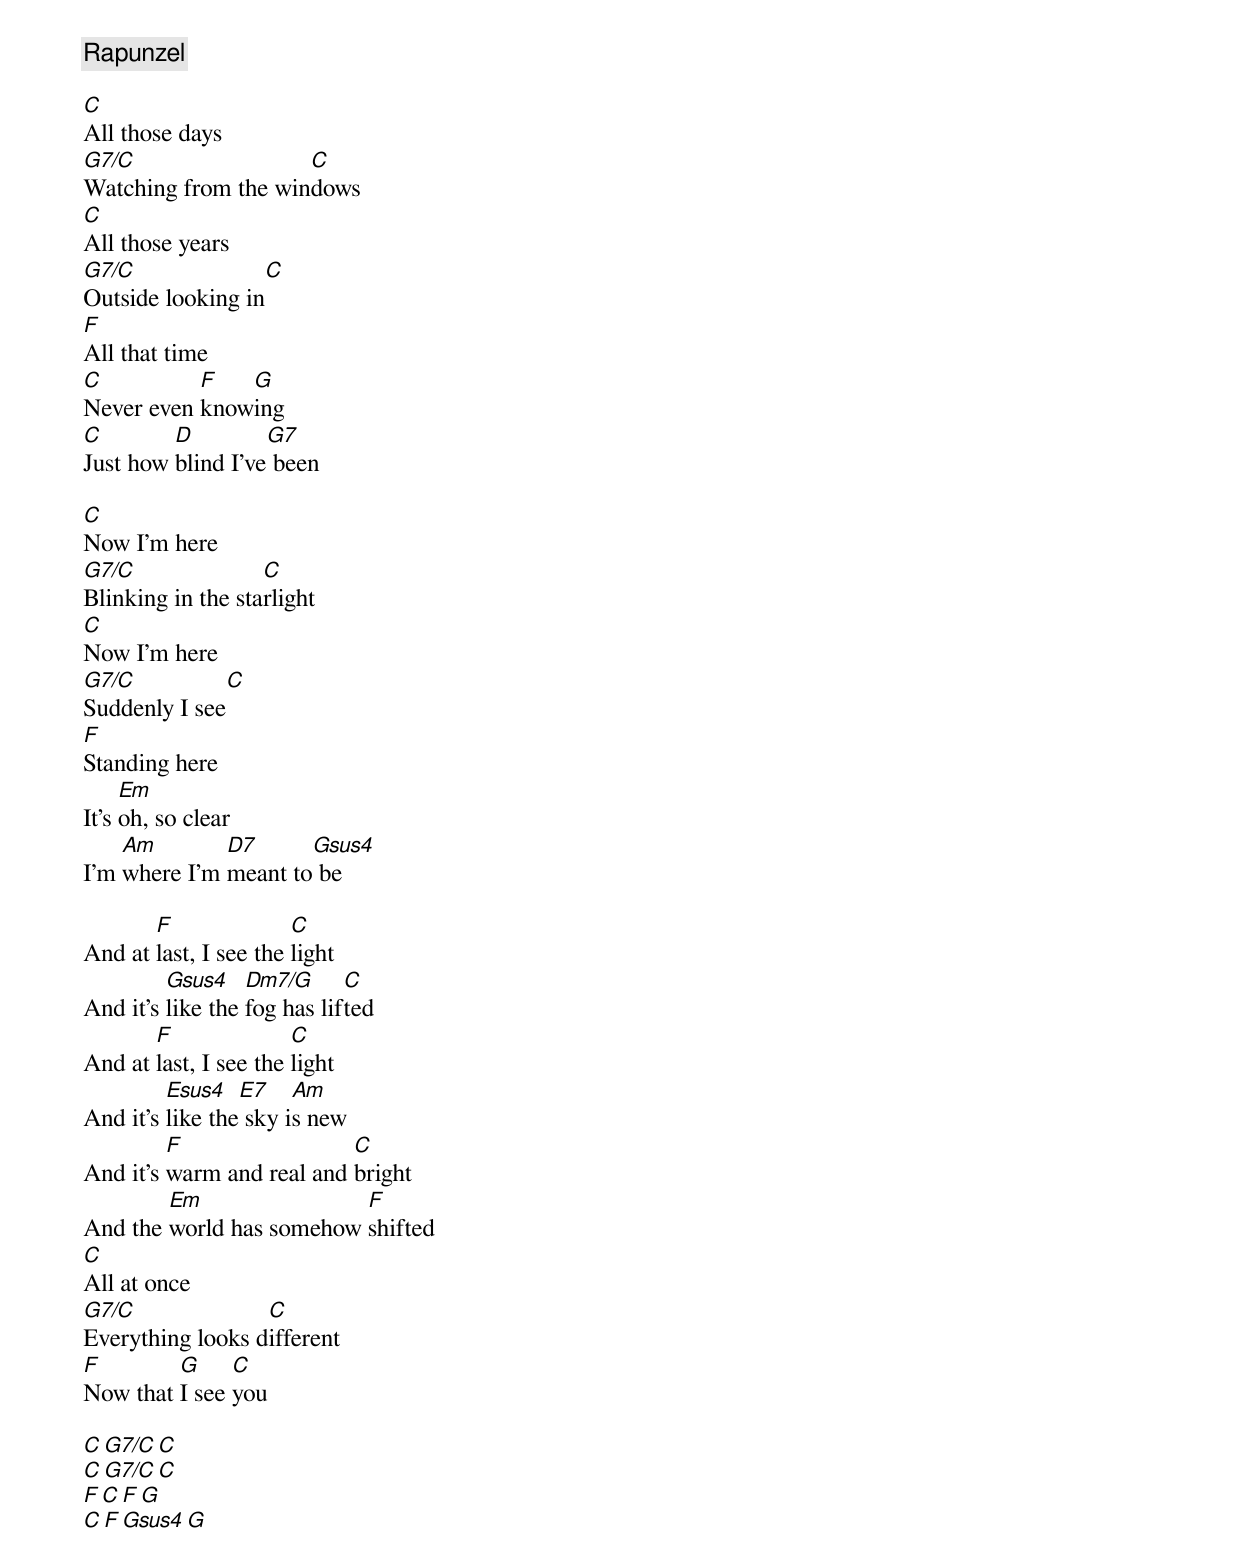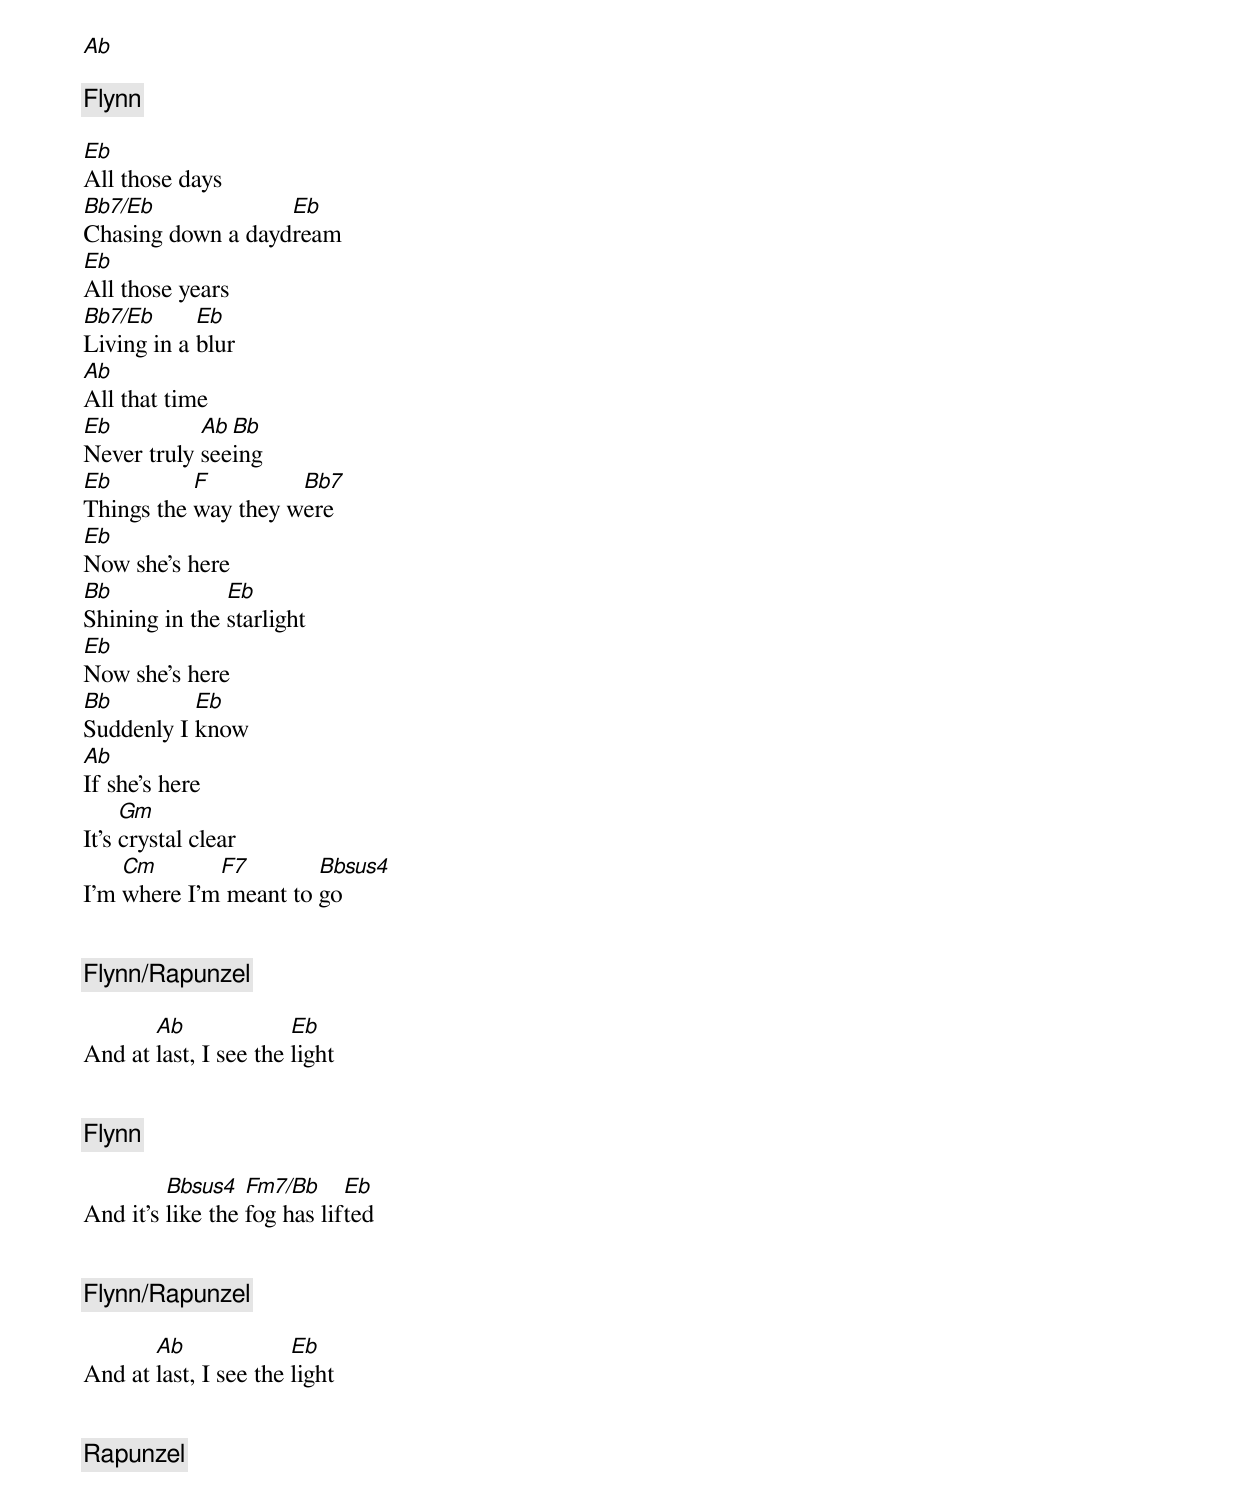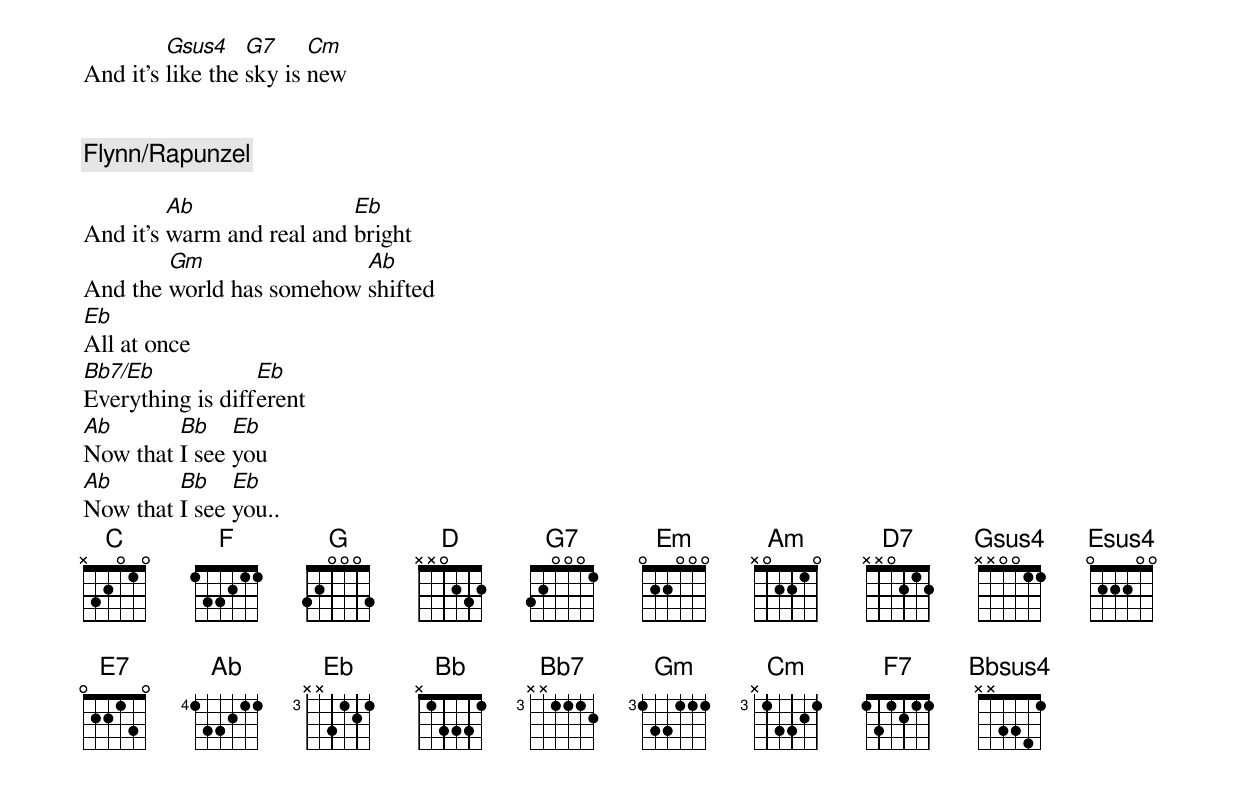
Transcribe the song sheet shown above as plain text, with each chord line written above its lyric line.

[Rapunzel]

C
All those days
G7/C                 C
Watching from the windows
C
All those years
G7/C               C
Outside looking in
F
All that time
C          F   G
Never even knowing
C        D         G7
Just how blind I've been

C
Now I'm here
G7/C               C
Blinking in the starlight
C
Now I'm here
G7/C          C
Suddenly I see
F
Standing here
     Em
It's oh, so clear
    Am        D7      Gsus4
I'm where I'm meant to be

       F               C
And at last, I see the light
         Gsus4    Dm7/G      C
And it's like the fog has lifted
       F               C
And at last, I see the light
         Esus4   E7    Am
And it's like the sky is new
         F                 C
And it's warm and real and bright
        Em                F
And the world has somehow shifted
C
All at once
G7/C              C
Everything looks different
F        G     C
Now that I see you

C G7/C C
C G7/C C
F C F G
C F Gsus4 G
Ab

[Flynn]

Eb
All those days
Bb7/Eb             Eb
Chasing down a daydream
Eb
All those years
Bb7/Eb      Eb
Living in a blur
Ab
All that time
Eb          Ab Bb
Never truly seeing
Eb         F         Bb7
Things the way they were
Eb
Now she's here
Bb             Eb
Shining in the starlight
Eb
Now she's here
Bb         Eb
Suddenly I know
Ab
If she's here
     Gm
It's crystal clear
    Cm       F7        Bbsus4
I'm where I'm meant to go


[Flynn/Rapunzel]

       Ab              Eb
And at last, I see the light


[Flynn]

         Bbsus4   Fm7/Bb     Eb
And it's like the fog has lifted


[Flynn/Rapunzel]

       Ab              Eb
And at last, I see the light


[Rapunzel]

         Gsus4    G7     Cm
And it's like the sky is new


[Flynn/Rapunzel]

         Ab                Eb
And it's warm and real and bright
        Gm                Ab
And the world has somehow shifted
Eb
All at once
Bb7/Eb            Eb
Everything is different
Ab       Bb    Eb
Now that I see you
Ab       Bb    Eb
Now that I see you..
